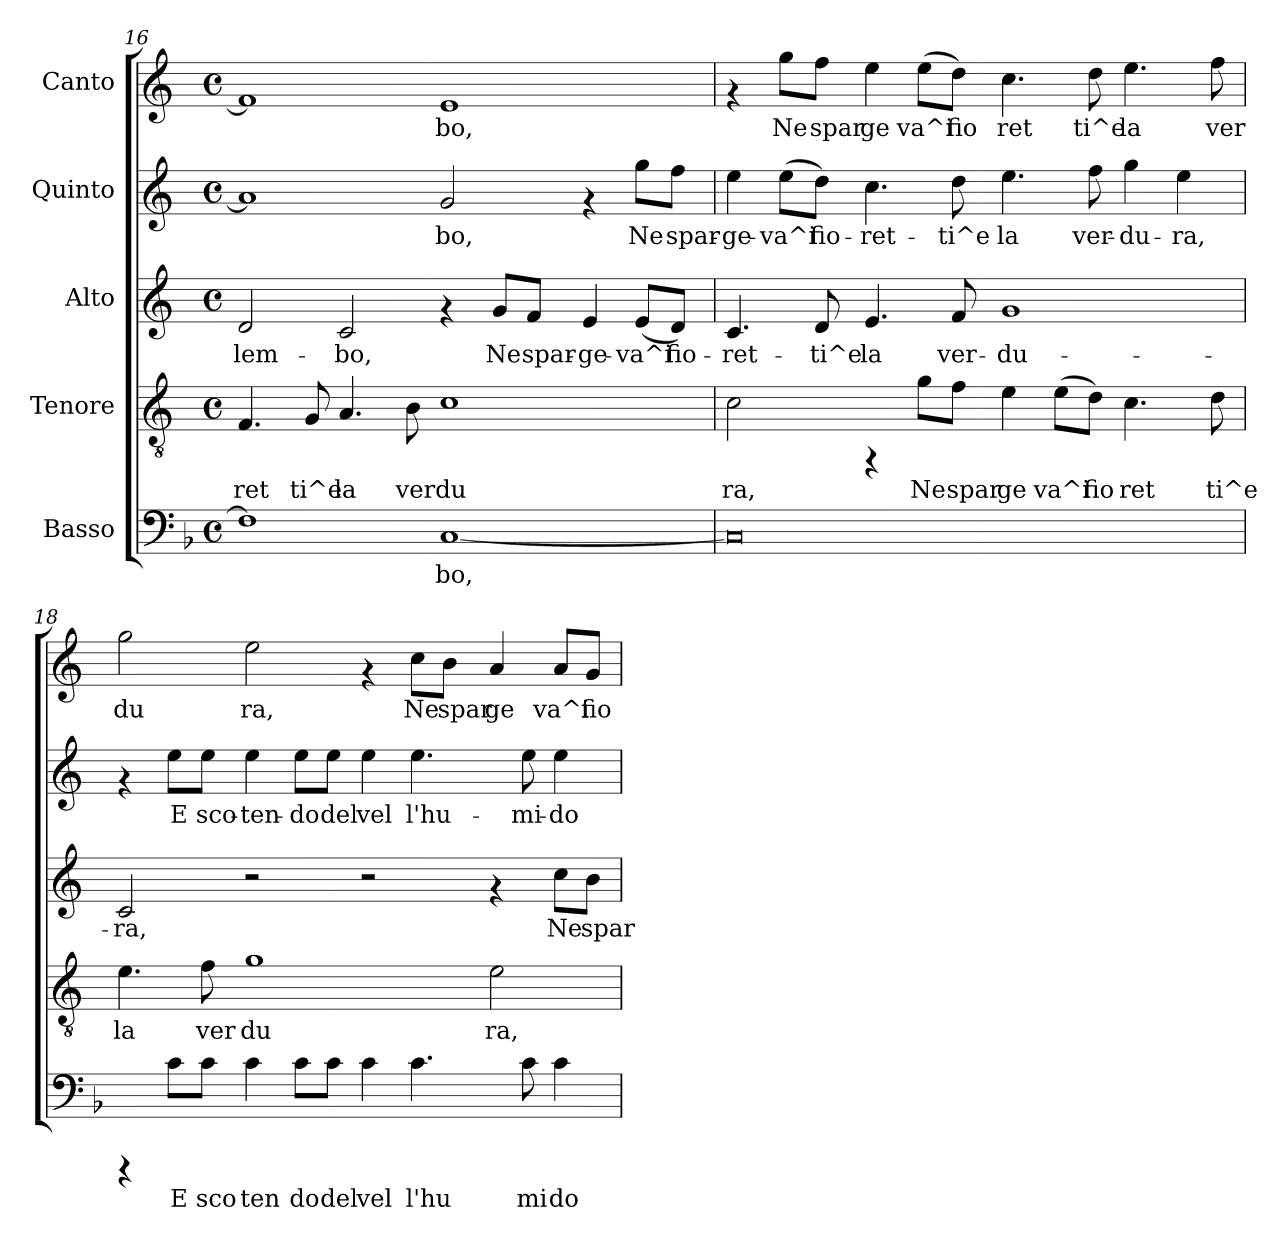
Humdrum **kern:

**kern	**text	**kern	**text	**kern	**text	**kern	**text	**kern	**text
*part5	*part5	*part4	*part4	*part3	*part3	*part2	*part2	*part1	*part1
*staff5	*staff5	*staff4	*staff4	*staff3	*staff3	*staff2	*staff2	*staff1	*staff1
*I"Basso	*	*I"Tenore	*	*I"Alto	*	*I"Quinto	*	*I"Canto	*
!!LO:LB:g=z
*clefF4	*	*clefGv2	*	*clefG2	*	*clefG2	*	*clefG2	*
*	*	*ITrd-3c-5	*	*ITrd-3c-5	*	*ITrd-3c-5	*	*ITrd-3c-5	*
*k[b-]	*	*k[b-]	*	*k[b-]	*	*k[b-]	*	*k[b-]	*
*F:	*	*F:	*	*F:	*	*F:	*	*F:	*
*M4/4	*	*M4/4	*	*M4/4	*	*M4/4	*	*M4/4	*
*met(c)	*	*met(c)	*	*met(c)	*	*met(c)	*	*met(c)	*
=16	=16	=16	=16	=16	=16	=16	=16	=16	=16
!	!LO:LY:b:cj	!	!LO:LY:b:cj	!	!LO:LY:b:cj	!	!LO:LY:b:cj	!	!LO:LY:b:cj
1F]	.	4.B-/	-ret	2g/	lem-	1dd]	.	1b-]	.
!	!	!	!LO:LY:b:cj	!	!	!	!	!	!
.	.	8c/	ti^e	.	.	.	.	.	.
!	!	!	!LO:LY:b:cj	!	!LO:LY:b:cj	!	!	!	!
.	.	4.d/	la	2f/	-bo,	.	.	.	.
!	!	!	!LO:LY:b:cj	!	!	!	!	!	!
.	.	8e\	ver	.	.	.	.	.	.
!	!LO:LY:b:cj	!	!LO:LY:b:cj	!	!	!	!LO:LY:b:cj	!	!LO:LY:b:cj
[<1C	bo,	1f	du	4rf	.	2cc/	bo,	1a	bo,
!	!	!	!	!	!LO:LY:b:cj	!	!	!	!
.	.	.	.	8cc/L	Ne	.	.	.	.
!	!	!	!	!	!LO:LY:b:cj	!	!	!	!
.	.	.	.	8b-/J	spar-	.	.	.	.
!	!	!	!	!	!LO:LY:b:cj	!	!	!	!
.	.	.	.	4a/	-ge-	4rf	.	.	.
!	!	!	!	!	!LO:LY:b:cj	!	!LO:LY:b:cj	!	!
.	.	.	.	(<8a/L	-va^i	8ccc\L	Ne	.	.
!	!	!	!	!	!LO:LY:b:cj	!	!LO:LY:b:cj	!	!
.	.	.	.	8g/J)	fio-	8bb-\J	spar-	.	.
=17	=17	=17	=17	=17	=17	=17	=17	=17	=17
!	!LO:LY:b:cj	!	!LO:LY:b:cj	!	!LO:LY:b:cj	!	!LO:LY:b:cj	!	!
0C]	.	2f\	ra,	4.f/	-ret-	4aa\	-ge-	4rf	.
!	!	!	!	!	!	!	!LO:LY:b:cj	!	!LO:LY:b:cj
.	.	.	.	.	.	(<8aa\L	-va^i	8ccc\L	Ne
!	!	!	!	!	!LO:LY:b:cj	!	!LO:LY:b:cj	!	!LO:LY:b:cj
.	.	.	.	8g/	-ti^e	8gg\J)	fio-	8bb-\J	spar
!	!	!	!	!	!LO:LY:b:cj	!	!LO:LY:b:cj	!	!LO:LY:b:cj
.	.	4rFF	.	4.a/	la	4.ff\	-ret-	4aa\	ge
!	!	!	!LO:LY:b:cj	!	!	!	!	!	!LO:LY:b:cj
.	.	8cc\L	Ne	.	.	.	.	(<8aa\L	va^i
!	!	!	!LO:LY:b:cj	!	!LO:LY:b:cj	!	!LO:LY:b:cj	!	!LO:LY:b:cj
.	.	8b-\J	spar	8b-/	ver-	8gg\	-ti^e	8gg\J)	fio
!	!	!	!LO:LY:b:cj	!	!LO:LY:b:cj	!	!LO:LY:b:cj	!	!LO:LY:b:cj
.	.	4a\	ge	1cc	-du-	4.aa\	la	4.ff\	ret
!	!	!	!LO:LY:b:cj	!	!	!	!	!	!
.	.	(<8a\L	va^i	.	.	.	.	.	.
!	!	!	!LO:LY:b:cj	!	!	!	!LO:LY:b:cj	!	!LO:LY:b:cj
.	.	8g\J)	fio	.	.	8bb-\	ver-	8gg\	ti^e
!	!	!	!LO:LY:b:cj	!	!	!	!LO:LY:b:cj	!	!LO:LY:b:cj
.	.	4.f\	ret	.	.	4ccc\	-du-	4.aa\	la
!	!	!	!	!	!	!	!LO:LY:b:cj	!	!
.	.	.	.	.	.	4aa\	-ra,	.	.
!	!	!	!LO:LY:b:cj	!	!	!	!	!	!LO:LY:b:cj
.	.	8g\	ti^e	.	.	.	.	8bb-\	ver
=18	=18	=18	=18	=18	=18	=18	=18	=18	=18
!	!	!	!LO:LY:b:cj	!	!LO:LY:b:cj	!	!	!	!LO:LY:b:cj
4rCCC	.	4.a\	la	2f/	-ra,	4rf	.	2ccc\	du
!	!LO:LY:b:cj	!	!	!	!	!	!LO:LY:b:cj	!	!
8c\L	E	.	.	.	.	8aa\L	E	.	.
!	!LO:LY:b:cj	!	!LO:LY:b:cj	!	!	!	!LO:LY:b:cj	!	!
8c\J	sco	8b-\	ver	.	.	8aa\J	sco-	.	.
!	!LO:LY:b:cj	!	!LO:LY:b:cj	!	!	!	!LO:LY:b:cj	!	!LO:LY:b:cj
4c\	ten	1cc	du	2r	.	4aa\	-ten-	2aa\	ra,
!	!LO:LY:b:cj	!	!	!	!	!	!LO:LY:b:cj	!	!
8c\L	do	.	.	.	.	8aa\L	-do	.	.
!	!LO:LY:b:cj	!	!	!	!	!	!LO:LY:b:cj	!	!
8c\J	del	.	.	.	.	8aa\J	del	.	.
!	!LO:LY:b:cj	!	!	!	!	!	!LO:LY:b:cj	!	!
4c\	vel	.	.	2r	.	4aa\	vel	4rf	.
!	!LO:LY:b:cj	!	!	!	!	!	!LO:LY:b:cj	!	!LO:LY:b:cj
4.c\	l'hu	.	.	.	.	4.aa\	l'hu-	8ff\L	Ne
!	!	!	!	!	!	!	!	!	!LO:LY:b:cj
.	.	.	.	.	.	.	.	8ee\J	spar
!	!	!	!LO:LY:b:cj	!	!	!	!	!	!LO:LY:b:cj
.	.	2a\	ra,	4rf	.	.	.	4dd/	ge
!	!LO:LY:b:cj	!	!	!	!	!	!LO:LY:b:cj	!	!
8c\	mi	.	.	.	.	8aa\	-mi-	.	.
!	!LO:LY:b:cj	!	!	!	!LO:LY:b:cj	!	!LO:LY:b:cj	!	!LO:LY:b:cj
4c\	do	.	.	8ff\L	Ne	4aa\	-do	8dd/L	va^i
!	!	!	!	!	!LO:LY:b:cj	!	!	!	!LO:LY:b:cj
.	.	.	.	8ee\J	spar-	.	.	8cc/J	fio
=	=	=	=	=	=	=	=	=	=
*-	*-	*-	*-	*-	*-	*-	*-	*-	*-
